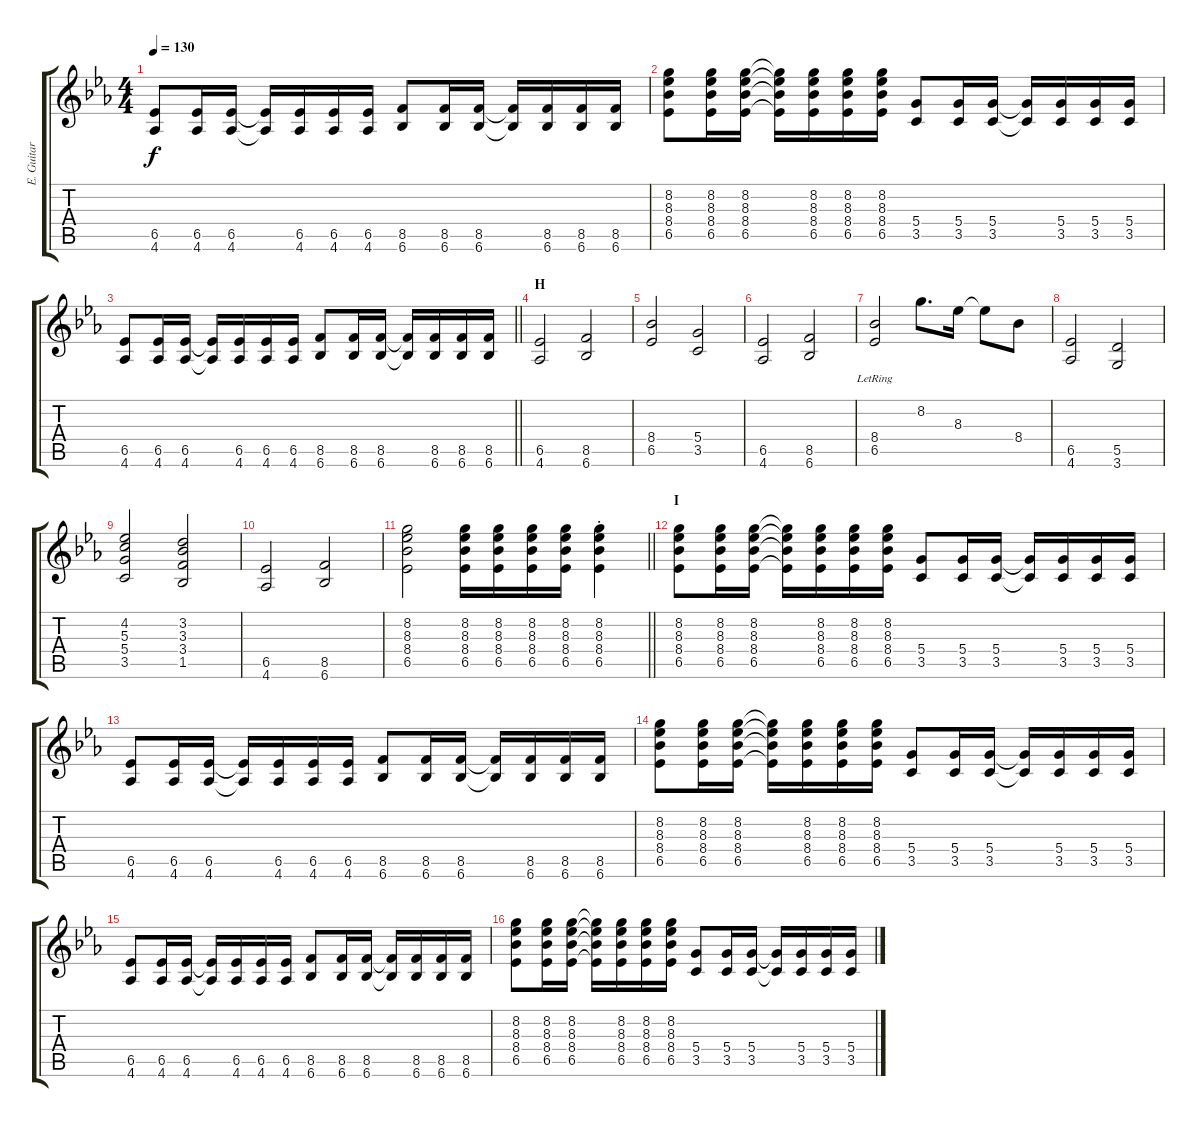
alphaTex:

\track ("E. Guitar III" "E. Guitar ") {instrument overdrivenguitar}
\staff {score tabs}
\tuning (E4 B3 G3 D3 A2 E2) {hide}
\ts (4 4)
\tempo 130
\clef g2
\ks eb
(6.5 4.6).8{dy f} (6.5 4.6).16 (6.5 4.6).16 (6.5{t} 4.6{t}).16 (6.5 4.6).16 (6.5 4.6).16 (6.5 4.6).16 (8.5 6.6).8 (8.5 6.6).16 (8.5 6.6).16 (8.5{t} 6.6{t}).16 (8.5 6.6).16 (8.5 6.6).16 (8.5 6.6).16 |
(8.2 8.3 8.4 6.5).8 (8.2 8.3 8.4 6.5).16 (8.2 8.3 8.4 6.5).16 (8.2{t} 8.3{t} 8.4{t} 6.5{t}).16 (8.2 8.3 8.4 6.5).16 (8.2 8.3 8.4 6.5).16 (8.2 8.3 8.4 6.5).16 (5.4 3.5).8 (5.4 3.5).16 (5.4 3.5).16 (5.4{t} 3.5{t}).16 (5.4 3.5).16 (5.4 3.5).16 (5.4 3.5).16 |
\barLineRight lightlight
(6.5 4.6).8 (6.5 4.6).16 (6.5 4.6).16 (6.5{t} 4.6{t}).16 (6.5 4.6).16 (6.5 4.6).16 (6.5 4.6).16 (8.5 6.6).8 (8.5 6.6).16 (8.5 6.6).16 (8.5{t} 6.6{t}).16 (8.5 6.6).16 (8.5 6.6).16 (8.5 6.6).16 |
\section ("" "H")
(6.5 4.6).2 (8.5 6.6).2 |
(8.4 6.5).2 (5.4 3.5).2 |
(6.5 4.6).2 (8.5 6.6).2 |
(8.4{lr} 6.5{lr}).2 8.2.8{d} 8.3.16 8.3{t}.8 8.4.8 |
(6.5 4.6).2 (5.5 3.6).2 |
(4.2 5.3 5.4 3.5).2 (3.2 3.3 3.4 1.5).2 |
(6.5 4.6).2 (8.5 6.6).2 |
\barLineRight lightlight
(8.2 8.3 8.4 6.5).2 (8.2 8.3 8.4 6.5).16 (8.2 8.3 8.4 6.5).16 (8.2 8.3 8.4 6.5).16 (8.2 8.3 8.4 6.5).16 (8.2{st} 8.3{st} 8.4{st} 6.5{st}).4 |
\section ("" "I")
(8.2 8.3 8.4 6.5).8 (8.2 8.3 8.4 6.5).16 (8.2 8.3 8.4 6.5).16 (8.2{t} 8.3{t} 8.4{t} 6.5{t}).16 (8.2 8.3 8.4 6.5).16 (8.2 8.3 8.4 6.5).16 (8.2 8.3 8.4 6.5).16 (5.4 3.5).8 (5.4 3.5).16 (5.4 3.5).16 (5.4{t} 3.5{t}).16 (5.4 3.5).16 (5.4 3.5).16 (5.4 3.5).16 |
(6.5 4.6).8 (6.5 4.6).16 (6.5 4.6).16 (6.5{t} 4.6{t}).16 (6.5 4.6).16 (6.5 4.6).16 (6.5 4.6).16 (8.5 6.6).8 (8.5 6.6).16 (8.5 6.6).16 (8.5{t} 6.6{t}).16 (8.5 6.6).16 (8.5 6.6).16 (8.5 6.6).16 |
(8.2 8.3 8.4 6.5).8 (8.2 8.3 8.4 6.5).16 (8.2 8.3 8.4 6.5).16 (8.2{t} 8.3{t} 8.4{t} 6.5{t}).16 (8.2 8.3 8.4 6.5).16 (8.2 8.3 8.4 6.5).16 (8.2 8.3 8.4 6.5).16 (5.4 3.5).8 (5.4 3.5).16 (5.4 3.5).16 (5.4{t} 3.5{t}).16 (5.4 3.5).16 (5.4 3.5).16 (5.4 3.5).16 |
(6.5 4.6).8 (6.5 4.6).16 (6.5 4.6).16 (6.5{t} 4.6{t}).16 (6.5 4.6).16 (6.5 4.6).16 (6.5 4.6).16 (8.5 6.6).8 (8.5 6.6).16 (8.5 6.6).16 (8.5{t} 6.6{t}).16 (8.5 6.6).16 (8.5 6.6).16 (8.5 6.6).16 |
(8.2 8.3 8.4 6.5).8 (8.2 8.3 8.4 6.5).16 (8.2 8.3 8.4 6.5).16 (8.2{t} 8.3{t} 8.4{t} 6.5{t}).16 (8.2 8.3 8.4 6.5).16 (8.2 8.3 8.4 6.5).16 (8.2 8.3 8.4 6.5).16 (5.4 3.5).8 (5.4 3.5).16 (5.4 3.5).16 (5.4{t} 3.5{t}).16 (5.4 3.5).16 (5.4 3.5).16 (5.4 3.5).16
